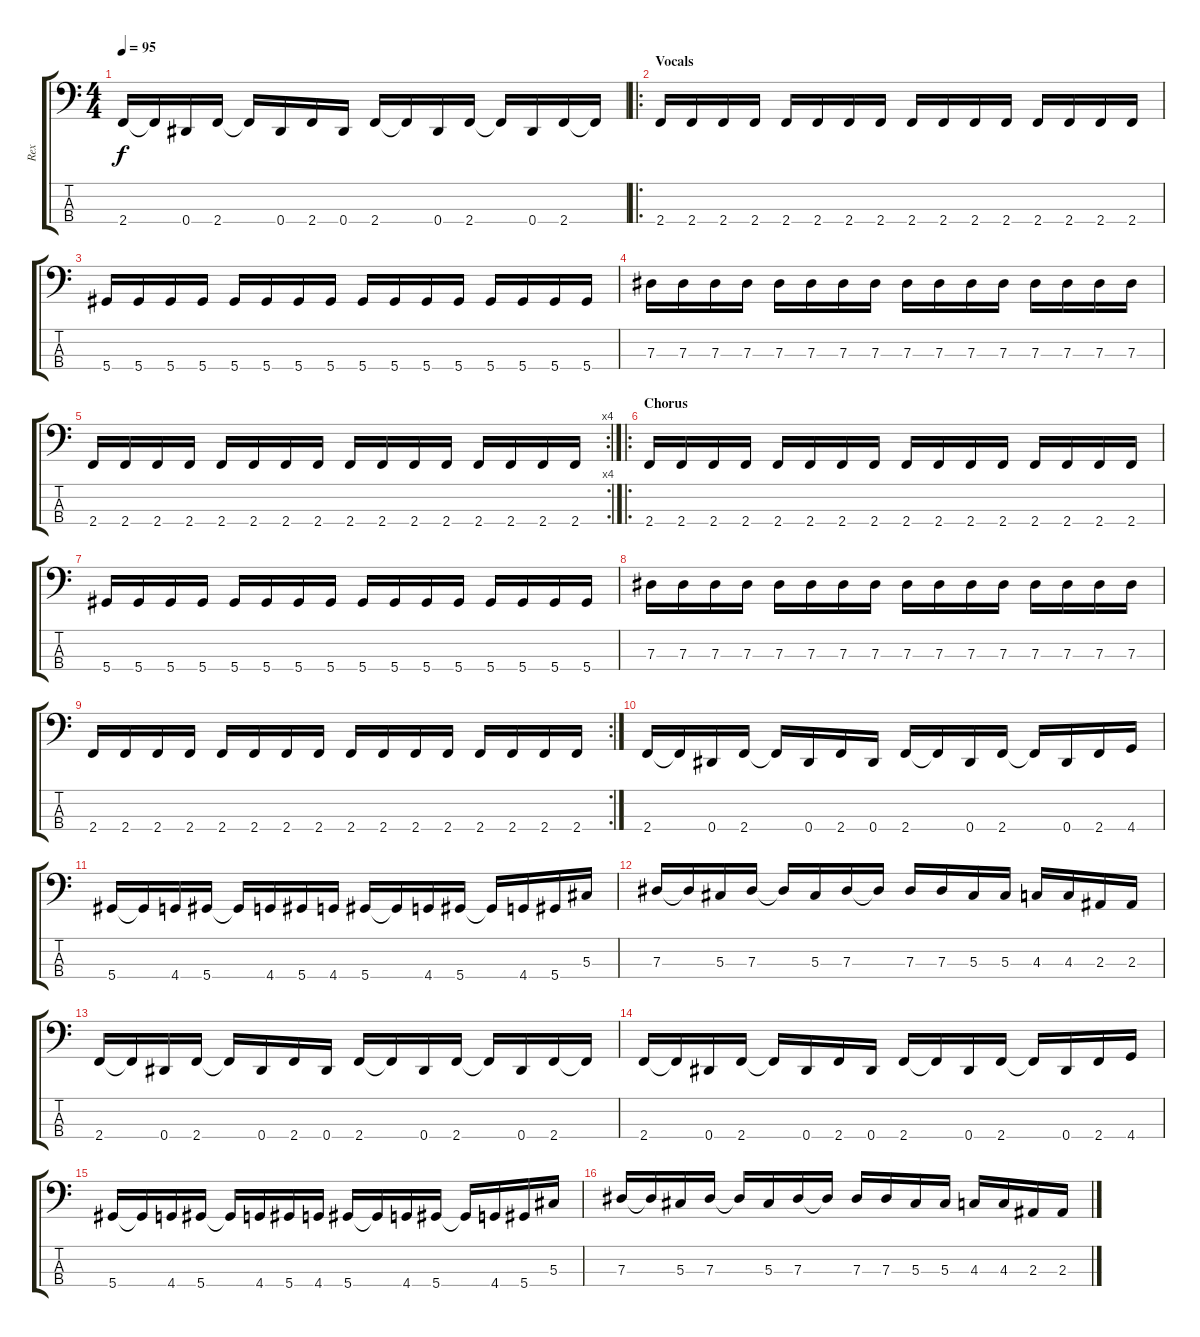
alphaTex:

\track ("Rex" "Rex") {instrument electricbasspick}
\staff {score tabs}
\tuning (Gb2 Db2 Ab1 Eb1) {hide}
\ts (4 4)
\tempo 95
\clef f4
\ks c
2.4.16{dy f} 2.4{t}.16 0.4.16 2.4.16 2.4{t}.16 0.4.16 2.4.16 0.4.16 2.4.16 2.4{t}.16 0.4.16 2.4.16 2.4{t}.16 0.4.16 2.4.16 2.4{t}.16 |
\ro
\section ("" "Vocals")
2.4.16 2.4.16 2.4.16 2.4.16 2.4.16 2.4.16 2.4.16 2.4.16 2.4.16 2.4.16 2.4.16 2.4.16 2.4.16 2.4.16 2.4.16 2.4.16 |
5.4.16 5.4.16 5.4.16 5.4.16 5.4.16 5.4.16 5.4.16 5.4.16 5.4.16 5.4.16 5.4.16 5.4.16 5.4.16 5.4.16 5.4.16 5.4.16 |
7.3.16 7.3.16 7.3.16 7.3.16 7.3.16 7.3.16 7.3.16 7.3.16 7.3.16 7.3.16 7.3.16 7.3.16 7.3.16 7.3.16 7.3.16 7.3.16 |
\rc 4
2.4.16 2.4.16 2.4.16 2.4.16 2.4.16 2.4.16 2.4.16 2.4.16 2.4.16 2.4.16 2.4.16 2.4.16 2.4.16 2.4.16 2.4.16 2.4.16 |
\ro
\section ("" "Chorus")
2.4.16 2.4.16 2.4.16 2.4.16 2.4.16 2.4.16 2.4.16 2.4.16 2.4.16 2.4.16 2.4.16 2.4.16 2.4.16 2.4.16 2.4.16 2.4.16 |
5.4.16 5.4.16 5.4.16 5.4.16 5.4.16 5.4.16 5.4.16 5.4.16 5.4.16 5.4.16 5.4.16 5.4.16 5.4.16 5.4.16 5.4.16 5.4.16 |
7.3.16 7.3.16 7.3.16 7.3.16 7.3.16 7.3.16 7.3.16 7.3.16 7.3.16 7.3.16 7.3.16 7.3.16 7.3.16 7.3.16 7.3.16 7.3.16 |
\rc 2
2.4.16 2.4.16 2.4.16 2.4.16 2.4.16 2.4.16 2.4.16 2.4.16 2.4.16 2.4.16 2.4.16 2.4.16 2.4.16 2.4.16 2.4.16 2.4.16 |
2.4.16 2.4{t}.16 0.4.16 2.4.16 2.4{t}.16 0.4.16 2.4.16 0.4.16 2.4.16 2.4{t}.16 0.4.16 2.4.16 2.4{t}.16 0.4.16 2.4.16 4.4.16 |
5.4.16 5.4{t}.16 4.4.16 5.4.16 5.4{t}.16 4.4.16 5.4.16 4.4.16 5.4.16 5.4{t}.16 4.4.16 5.4.16 5.4{t}.16 4.4.16 5.4.16 5.3.16 |
7.3.16 7.3{t}.16 5.3.16 7.3.16 7.3{t}.16 5.3.16 7.3.16 7.3{t}.16 7.3.16 7.3.16 5.3.16 5.3.16 4.3.16 4.3.16 2.3.16 2.3.16 |
2.4.16 2.4{t}.16 0.4.16 2.4.16 2.4{t}.16 0.4.16 2.4.16 0.4.16 2.4.16 2.4{t}.16 0.4.16 2.4.16 2.4{t}.16 0.4.16 2.4.16 2.4{t}.16 |
2.4.16 2.4{t}.16 0.4.16 2.4.16 2.4{t}.16 0.4.16 2.4.16 0.4.16 2.4.16 2.4{t}.16 0.4.16 2.4.16 2.4{t}.16 0.4.16 2.4.16 4.4.16 |
5.4.16 5.4{t}.16 4.4.16 5.4.16 5.4{t}.16 4.4.16 5.4.16 4.4.16 5.4.16 5.4{t}.16 4.4.16 5.4.16 5.4{t}.16 4.4.16 5.4.16 5.3.16 |
7.3.16 7.3{t}.16 5.3.16 7.3.16 7.3{t}.16 5.3.16 7.3.16 7.3{t}.16 7.3.16 7.3.16 5.3.16 5.3.16 4.3.16 4.3.16 2.3.16 2.3.16
